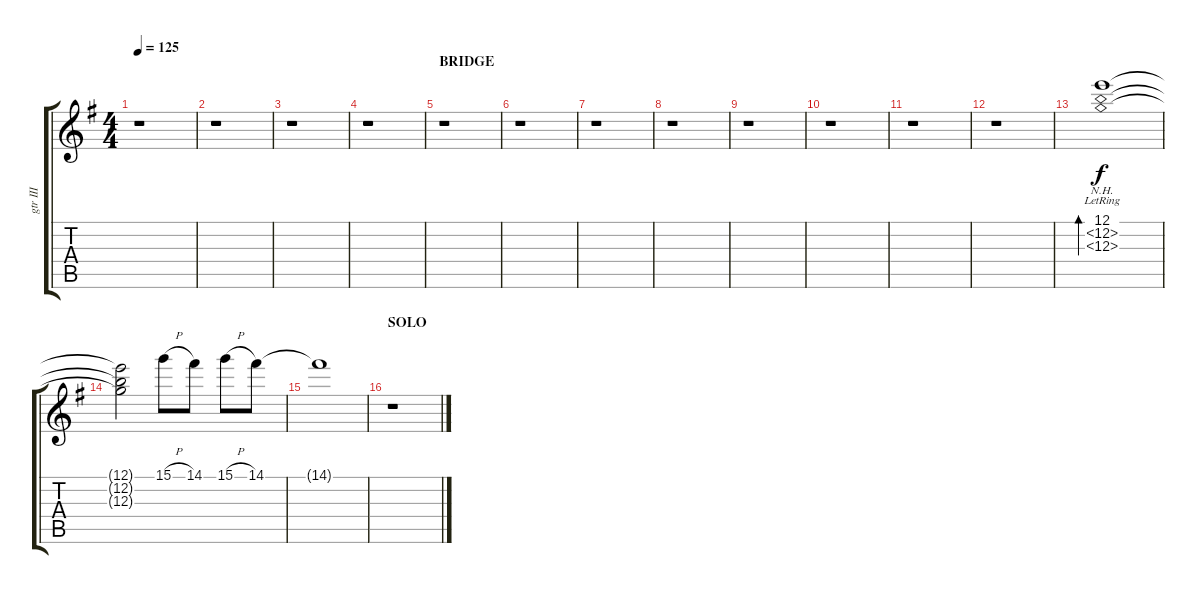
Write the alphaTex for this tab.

\track ("gtr III" "gtr III") {instrument electricguitarclean}
\staff {score tabs}
\tuning (E4 B3 G3 D3 A2 E2) {hide}
\ts (4 4)
\tempo 125
\clef g2
\ks eminor
r.1{dy f} |
r.1 |
r.1 |
r.1 |
\section ("" "BRIDGE")
r.1 |
r.1 |
r.1 |
r.1 |
r.1 |
r.1 |
r.1 |
r.1 |
(12.1{lr} 12.2{nh lr} 12.3{nh lr}).1{bd 240 volume 12 balance 11 instrument electricguitarclean} |
(12.1{t} 12.2{t} 12.3{t}).2 15.1{h}.8 14.1.8 15.1{h}.8 14.1.8 |
14.1{t}.1 |
\section ("" "SOLO")
r.1
